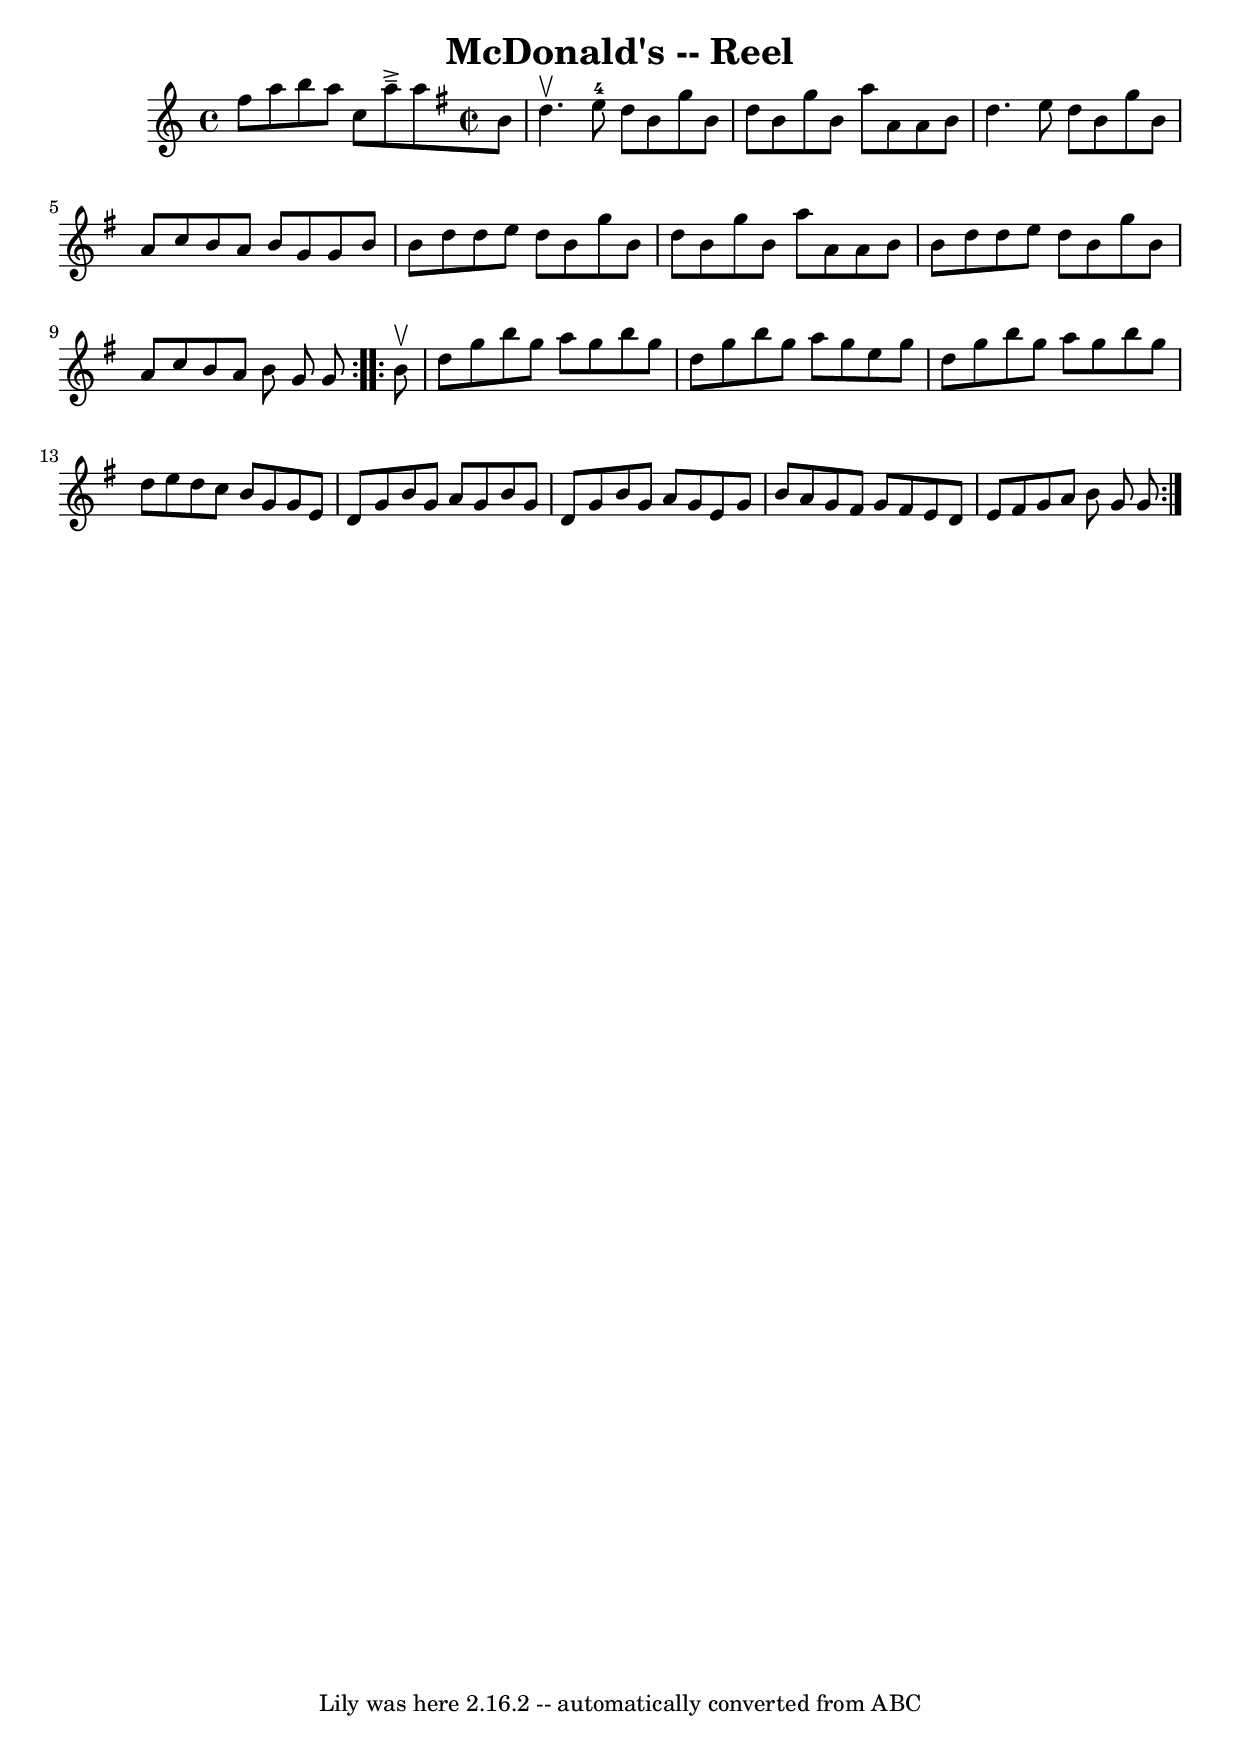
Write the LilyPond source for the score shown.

\version "2.16.2"
\include "Mammoth.ily"
\header {
  %% book = "Ryan's Mammoth Collection"
 crossRefNumber = "1"
 footnotes = "\\\\162\\\\(Often used for Virginia Reel)\\\\VIRGINIA REEL. First lady and foot gent, forward (meet each other) and =\\\\places.- First gent and foot lady same- First lady and foot gent, =\\\\with right hands. back to places.- First gent and foot lady =\\\\foot gent, forward, turn with left hands, back to places- First gent =\\\\same.- First lady and foot gent, forward, turn with both hands, back =\\\\First gent and foot lady same.-(First lady and foot gent, forward, =\\\\gent and foot lady same)-[SELDOM USED.] First couple give right =\\\\to opposite (so on to foot of set) up centre with partner to places.- =\\\\to right, gents to left, all up the centre. First couple down centre ="
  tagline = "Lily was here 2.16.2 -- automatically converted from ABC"
  title = "McDonald's -- Reel"

}
voicedefault =  {



  \repeat volta 2 {

 f''8 a''8 b''8 a''8 c''8 a''8^\accent^\tenuto 
 a''8    \override Staff.TimeSignature #'style = #'C
    \time 2/2 
    \key g \major b'8   |
 d''4.^\upbow e''8-4 d''8 b'8 g''8 b'8     |
 d''8 b'8 g''8 b'8 a''8 a'8 a'8 b'8     |
 d''4. e''8 d''8 b'8 g''8 b'8     |
 a'8 c''8 b'8 a'8 b'8 g'8 g'8 b'8    |
 b'8 d''8 d''8 e''8 d''8 b'8 g''8 b'8     |
 d''8 b'8 g''8 b'8 a''8 a'8 a'8 b'8     |
 b'8 d''8 d''8 e''8 d''8 b'8 g''8 b'8     |
 a'8 c''8 b'8    
 a'8 b'8 g'8 g'8  
  } 
  \repeat volta 2 { b'8^\upbow  |
 d''8 g''8 b''8 g''8 a''8 g''8 b''8 g''8     |
 d''8 g''8 b''8 g''8 a''8 g''8 e''8 g''8     |
 d''8 g''8 b''8 g''8 a''8 g''8 b''8 g''8     |
 d''8 e''8 d''8 c''8 b'8 g'8 g'8 e'8     |
 d'8 g'8 b'8 g'8 a'8 g'8 b'8 g'8     |
 d'8 g'8 b'8 g'8 a'8 g'8 e'8 g'8     |
 b'8 a'8 g'8 fis'8 g'8 fis'8 e'8 d'8     |
 e'8 fis'8 g'8 a'8 b'8 g'8 g'8  
  }   

}

\score{
  <<

    \context Staff="default"
    {
      \voicedefault 
      
    }

  >>
  \layout {
    
  }
  \midi {
  }

}
